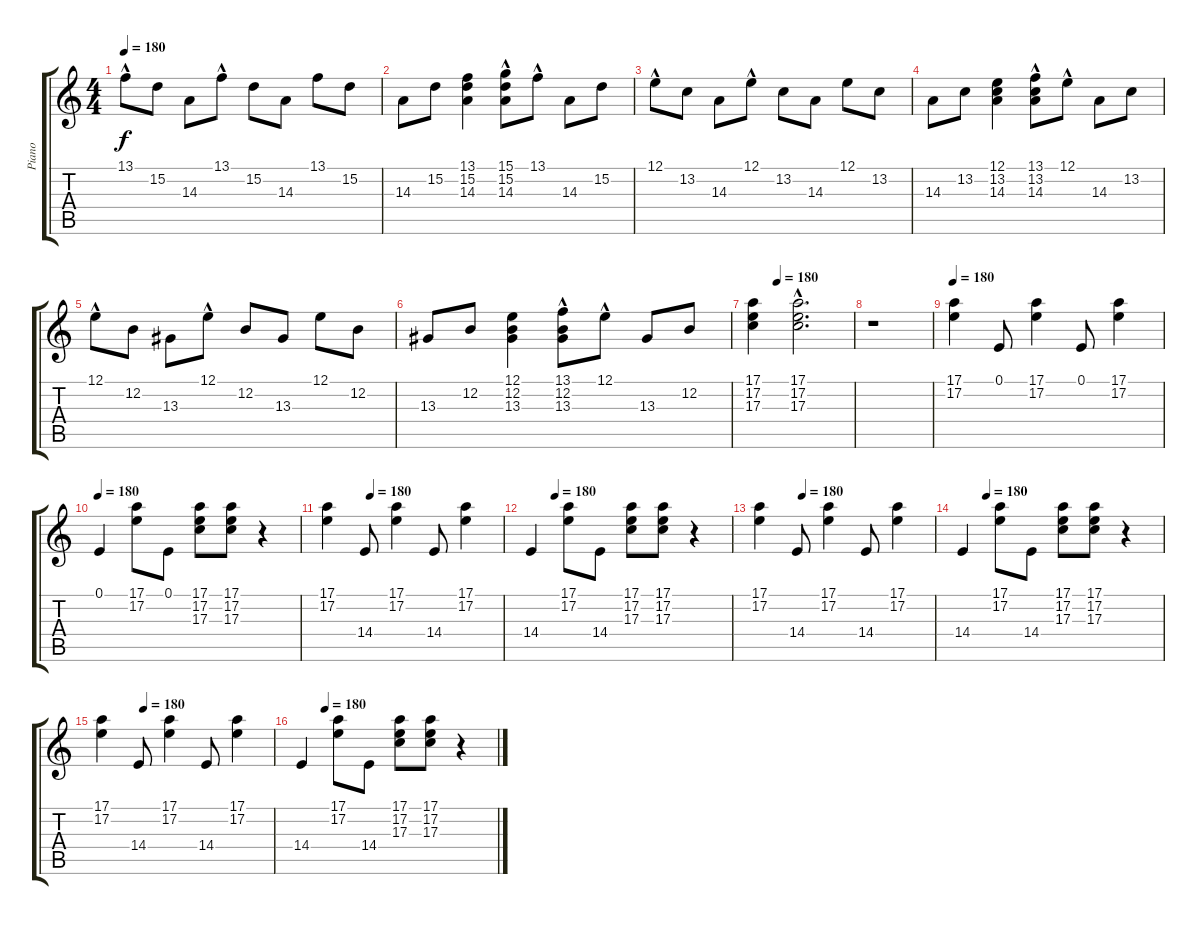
\track ("Piano" "Piano") {instrument acousticgrandpiano}
\staff {score tabs}
\tuning (E4 B3 G3 D3 A2 E2) {hide}
\ts (4 4)
\tempo 180
\clef g2
\ks c
13.1{hac}.8{dy f} 15.2.8 14.3.8 13.1{hac}.8 15.2.8 14.3.8 13.1.8 15.2.8 |
14.3.8 15.2.8 (13.1 15.2 14.3).4 (15.1 15.2{hac} 14.3).8 13.1{hac}.8 14.3.8 15.2.8 |
12.1{hac}.8 13.2.8 14.3.8 12.1{hac}.8 13.2.8 14.3.8 12.1.8 13.2.8 |
14.3.8 13.2.8 (12.1 13.2 14.3).4 (13.1 13.2{hac} 14.3).8 12.1{hac}.8 14.3.8 13.2.8 |
12.1{hac}.8 12.2.8 13.3.8 12.1{hac}.8 12.2.8 13.3.8 12.1.8 12.2.8 |
13.3.8 12.2.8 (12.1 12.2 13.3).4 (13.1 12.2{hac} 13.3).8 12.1{hac}.8 13.3.8 12.2.8 |
\tempo (180 0.25)
(17.1 17.2 17.3).4 (17.1{hac} 17.2{hac} 17.3{hac}).2{d} |
r.1 |
\tempo 180
(17.1 17.2).4 0.1.8 (17.1 17.2).4 0.1.8 (17.1 17.2).4 |
\tempo 180
0.1.4 (17.1 17.2).8 0.1.8 (17.1 17.2 17.3).8 (17.1 17.2 17.3).8 r.4 |
\tempo (180 0.25)
(17.1 17.2).4 14.4.8 (17.1 17.2).4 14.4.8 (17.1 17.2).4 |
\tempo (180 0.125)
14.4.4 (17.1 17.2).8 14.4.8 (17.1 17.2 17.3).8 (17.1 17.2 17.3).8 r.4 |
\tempo (180 0.25)
(17.1 17.2).4 14.4.8 (17.1 17.2).4 14.4.8 (17.1 17.2).4 |
\tempo (180 0.125)
14.4.4 (17.1 17.2).8 14.4.8 (17.1 17.2 17.3).8 (17.1 17.2 17.3).8 r.4 |
\tempo (180 0.25)
(17.1 17.2).4 14.4.8 (17.1 17.2).4 14.4.8 (17.1 17.2).4 |
\tempo (180 0.125)
14.4.4 (17.1 17.2).8 14.4.8 (17.1 17.2 17.3).8 (17.1 17.2 17.3).8 r.4
